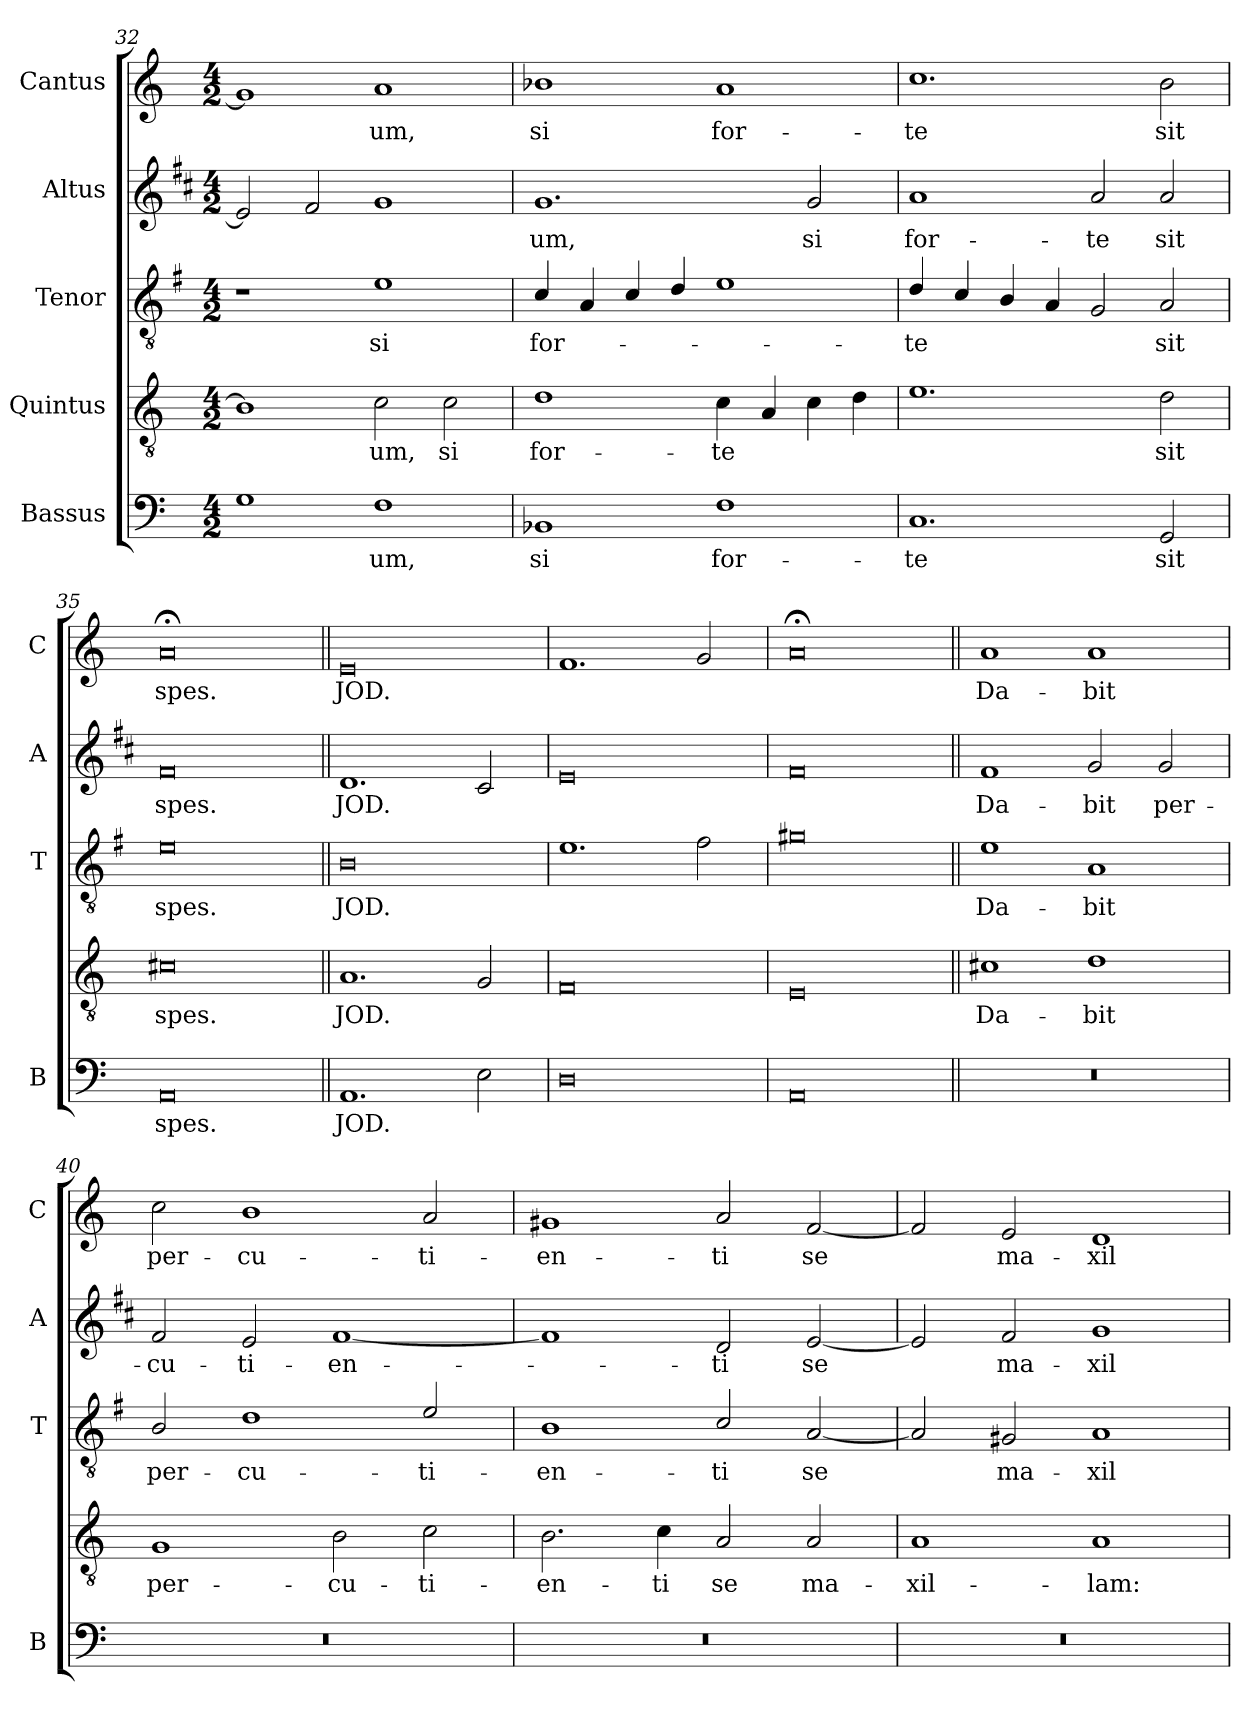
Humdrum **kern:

**kern	**text	**kern	**text	**kern	**text	**kern	**text	**kern	**text
*part5	*part5	*part4	*part4	*part3	*part3	*part2	*part2	*part1	*part1
*staff5	*staff5	*staff4	*staff4	*staff3	*staff3	*staff2	*staff2	*staff1	*staff1
*I"Bassus	*	*I"Quintus	*	*I"Tenor	*	*I"Altus	*	*I"Cantus	*
*I'B	*	*	*	*I'T	*	*I'A	*	*I'C	*
*clefF4	*	*clefGv2	*	*clefGv2	*	*clefG2	*	*clefG2	*
*	*	*	*	*ITrd4c7	*	*ITrd1c2	*	*	*
*k[]	*	*k[]	*	*k[]	*	*k[]	*	*k[]	*
*C:	*	*C:	*	*C:	*	*C:	*	*C:	*
*M4/2	*	*M4/2	*	*M4/2	*	*M4/2	*	*M4/2	*
=32	=32	=32	=32	=32	=32	=32	=32	=32	=32
1G	.	1B]	.	1r	.	2d/]	.	1g]	.
.	.	.	.	.	.	2e/	.	.	.
!	!LO:LY:b	!	!LO:LY:b	!	!LO:LY:b	!	!	!	!LO:LY:b
1F	-um,	2c\	-um,	1A	si	1f	.	1a	-um,
!	!	!	!LO:LY:b	!	!	!	!	!	!
.	.	2c\	si	.	.	.	.	.	.
=33	=33	=33	=33	=33	=33	=33	=33	=33	=33
!	!LO:LY:b	!	!LO:LY:b	!	!LO:LY:b	!	!LO:LY:b	!	!LO:LY:b
1BB-X	si	1d	for-	4F/	for-	1.f	-um,	1b-X	si
.	.	.	.	4D/	.	.	.	.	.
.	.	.	.	4F/	.	.	.	.	.
.	.	.	.	4G/	.	.	.	.	.
!	!LO:LY:b	!	!LO:LY:b	!	!	!	!	!	!LO:LY:b
1F	for-	4c\	-te	1A	.	.	.	1a	for-
.	.	4A/	.	.	.	.	.	.	.
!	!	!	!	!	!	!	!LO:LY:b	!	!
.	.	4c\	.	.	.	2f/	si	.	.
.	.	4d\	.	.	.	.	.	.	.
=34	=34	=34	=34	=34	=34	=34	=34	=34	=34
!	!LO:LY:b	!	!	!	!LO:LY:b	!	!LO:LY:b	!	!LO:LY:b
1.C	-te	1.e	.	4G/	-te	1g	for-	1.cc	-te
.	.	.	.	4F/	.	.	.	.	.
.	.	.	.	4E/	.	.	.	.	.
.	.	.	.	4D/	.	.	.	.	.
!	!	!	!	!	!	!	!LO:LY:b	!	!
.	.	.	.	2C/	.	2g/	-te	.	.
!	!LO:LY:b	!	!LO:LY:b	!	!LO:LY:b	!	!LO:LY:b	!	!LO:LY:b
2GG/	sit	2d\	sit	2D/	sit	2g/	sit	2b\	sit
=35	=35	=35	=35	=35	=35	=35	=35	=35	=35
!	!LO:LY:b	!	!LO:LY:b	!	!LO:LY:b	!	!LO:LY:b	!	!LO:LY:b
0AA	spes.	0c#X	spes.	0A	spes.	0e	spes.	0a;<	spes.
!!LO:LB:g=z
=36||	=36||	=36||	=36||	=36||	=36||	=36||	=36||	=36||	=36||
!	!LO:LY:b	!	!LO:LY:b	!	!LO:LY:b	!	!LO:LY:b	!	!LO:LY:b
1.AA	JOD.	1.A	JOD.	0E	JOD.	1.c	JOD.	0e	JOD.
2E\	.	2G/	.	.	.	2B/	.	.	.
=37	=37	=37	=37	=37	=37	=37	=37	=37	=37
0D	.	0F	.	1.A	.	0d	.	1.f	.
.	.	.	.	2B\	.	.	.	2g/	.
=38	=38	=38	=38	=38	=38	=38	=38	=38	=38
0AA	.	0E	.	0c#X	.	0e	.	0a;<	.
=39||	=39||	=39||	=39||	=39||	=39||	=39||	=39||	=39||	=39||
!	!	!	!LO:LY:b	!	!LO:LY:b	!	!LO:LY:b	!	!LO:LY:b
0r	.	1c#X	Da-	1A	Da-	1e	Da-	1a	Da-
!	!	!	!LO:LY:b	!	!LO:LY:b	!	!LO:LY:b	!	!LO:LY:b
.	.	1d	-bit	1D	-bit	2f/	-bit	1a	-bit
!	!	!	!	!	!	!	!LO:LY:b	!	!
.	.	.	.	.	.	2f/	per-	.	.
=40	=40	=40	=40	=40	=40	=40	=40	=40	=40
!	!	!	!LO:LY:b	!	!LO:LY:b	!	!LO:LY:b	!	!LO:LY:b
0r	.	1G	per-	2E/	per-	2e/	-cu-	2cc\	per-
!	!	!	!	!	!LO:LY:b	!	!LO:LY:b	!	!LO:LY:b
.	.	.	.	1G	-cu-	2d/	-ti-	1b	-cu-
!	!	!	!LO:LY:b	!	!	!	!LO:LY:b	!	!
.	.	2B\	-cu-	.	.	[1e	-en-	.	.
!	!	!	!LO:LY:b	!	!LO:LY:b	!	!	!	!LO:LY:b
.	.	2c\	-ti-	2A/	-ti-	.	.	2a/	-ti-
=41	=41	=41	=41	=41	=41	=41	=41	=41	=41
!	!	!	!LO:LY:b	!	!LO:LY:b	!	!	!	!LO:LY:b
0r	.	2.B\	-en-	1E	-en-	1e]	.	1g#X	-en-
!	!	!	!LO:LY:b	!	!	!	!	!	!
.	.	4c\	-ti	.	.	.	.	.	.
!	!	!	!LO:LY:b	!	!LO:LY:b	!	!LO:LY:b	!	!LO:LY:b
.	.	2A/	se	2F/	-ti	2c/	-ti	2a/	-ti
!	!	!	!LO:LY:b	!	!LO:LY:b	!	!LO:LY:b	!	!LO:LY:b
.	.	2A/	ma-	[2D/	se	[2d/	se	[2f/	se
!!LO:LB:g=z
=42	=42	=42	=42	=42	=42	=42	=42	=42	=42
!	!	!	!LO:LY:b	!	!	!	!	!	!
0r	.	1A	-xil-	2D/]	.	2d/]	.	2f/]	.
!	!	!	!	!	!LO:LY:b	!	!LO:LY:b	!	!LO:LY:b
.	.	.	.	2C#X/	ma-	2e/	ma-	2e/	ma-
!	!	!	!LO:LY:b	!	!LO:LY:b	!	!LO:LY:b	!	!LO:LY:b
.	.	1A	-lam:	1D	-xil-	1f	-xil-	1d	-xil-
=	=	=	=	=	=	=	=	=	=
*-	*-	*-	*-	*-	*-	*-	*-	*-	*-
